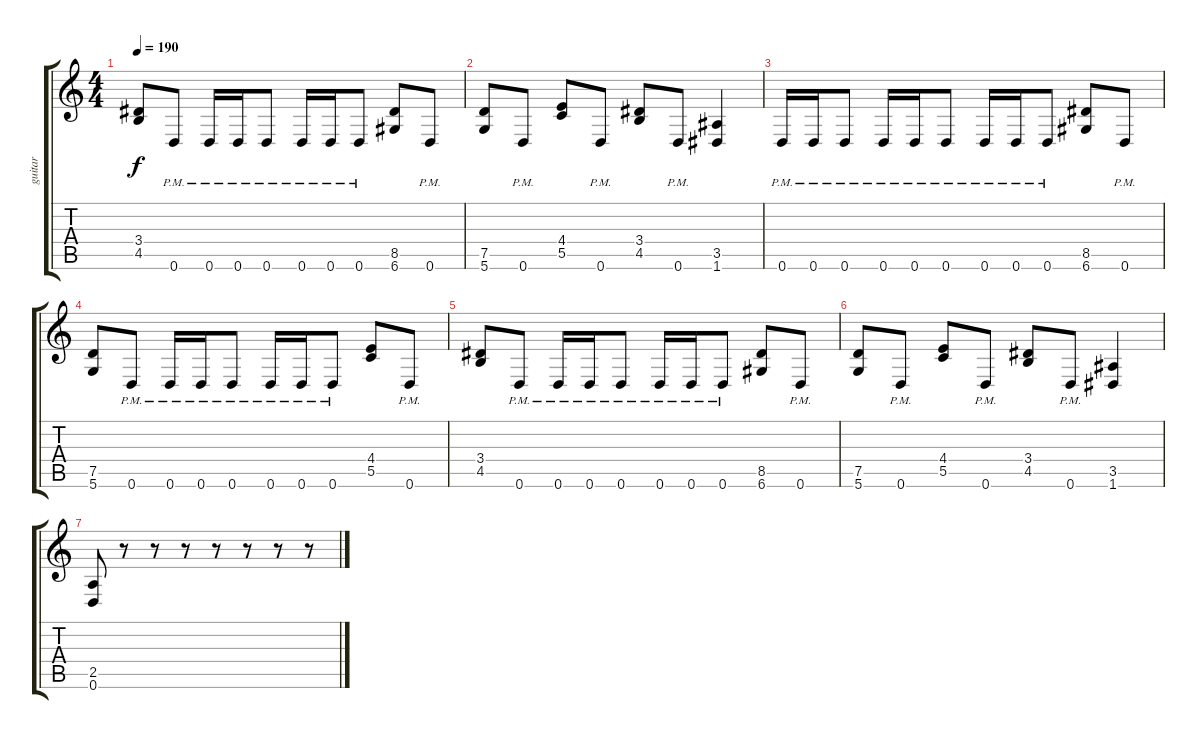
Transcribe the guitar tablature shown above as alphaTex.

\track ("guitar" "guitar") {instrument distortionguitar}
\staff {score tabs}
\tuning (D4 A3 F3 C3 G2 D2) {hide}
\ts (4 4)
\tempo 190
\clef g2
\ks c
(3.4 4.5).8{dy f} 0.6{pm}.8 0.6{pm}.16 0.6{pm}.16 0.6{pm}.8 0.6{pm}.16 0.6{pm}.16 0.6{pm}.8 (8.5 6.6).8 0.6{pm}.8 |
(7.5 5.6).8 0.6{pm}.8 (4.4 5.5).8 0.6{pm}.8 (3.4 4.5).8 0.6{pm}.8 (3.5 1.6).4 |
0.6{pm}.16 0.6{pm}.16 0.6{pm}.8 0.6{pm}.16 0.6{pm}.16 0.6{pm}.8 0.6{pm}.16 0.6{pm}.16 0.6{pm}.8 (8.5 6.6).8 0.6{pm}.8 |
(7.5 5.6).8 0.6{pm}.8 0.6{pm}.16 0.6{pm}.16 0.6{pm}.8 0.6{pm}.16 0.6{pm}.16 0.6{pm}.8 (4.4 5.5).8 0.6{pm}.8 |
(3.4 4.5).8 0.6{pm}.8 0.6{pm}.16 0.6{pm}.16 0.6{pm}.8 0.6{pm}.16 0.6{pm}.16 0.6{pm}.8 (8.5 6.6).8 0.6{pm}.8 |
(7.5 5.6).8 0.6{pm}.8 (4.4 5.5).8 0.6{pm}.8 (3.4 4.5).8 0.6{pm}.8 (3.5 1.6).4 |
(2.5 0.6).8 r.8 r.8 r.8 r.8 r.8 r.8 r.8
